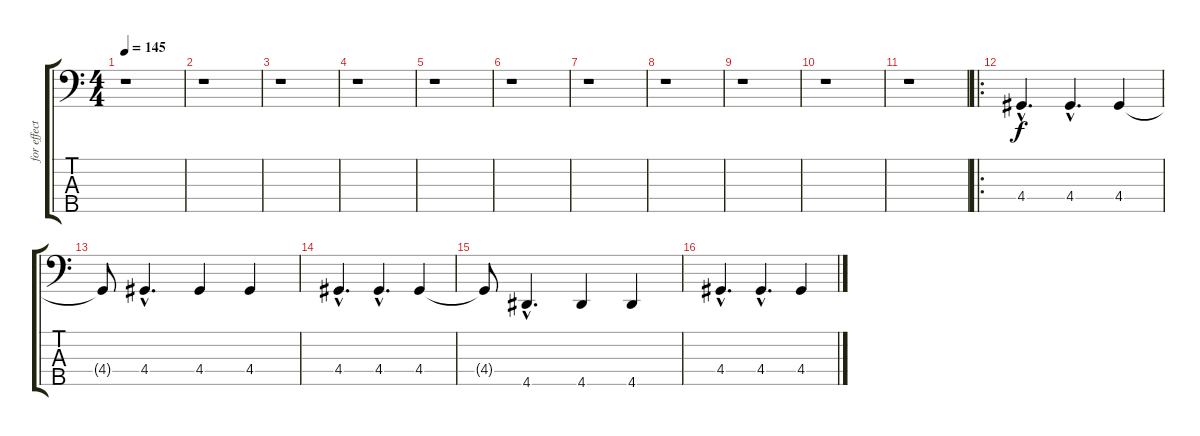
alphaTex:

\track ("for effect" "for effect") {instrument fretlessbass}
\staff {score tabs}
\tuning (G2 D2 A1 E1 B0) {hide}
\ts (4 4)
\tempo 145
\clef f4
\ks c
r.1{dy f} |
r.1 |
r.1 |
r.1 |
r.1 |
r.1 |
r.1 |
r.1 |
r.1 |
r.1 |
r.1 |
\ro
4.4{hac}.4{d} 4.4{hac}.4{d} 4.4.4 |
4.4{t}.8 4.4{hac}.4{d} 4.4.4 4.4.4 |
4.4{hac}.4{d} 4.4{hac}.4{d} 4.4.4 |
4.4{t}.8 4.5{hac}.4{d} 4.5.4 4.5.4 |
4.4{hac}.4{d} 4.4{hac}.4{d} 4.4.4
